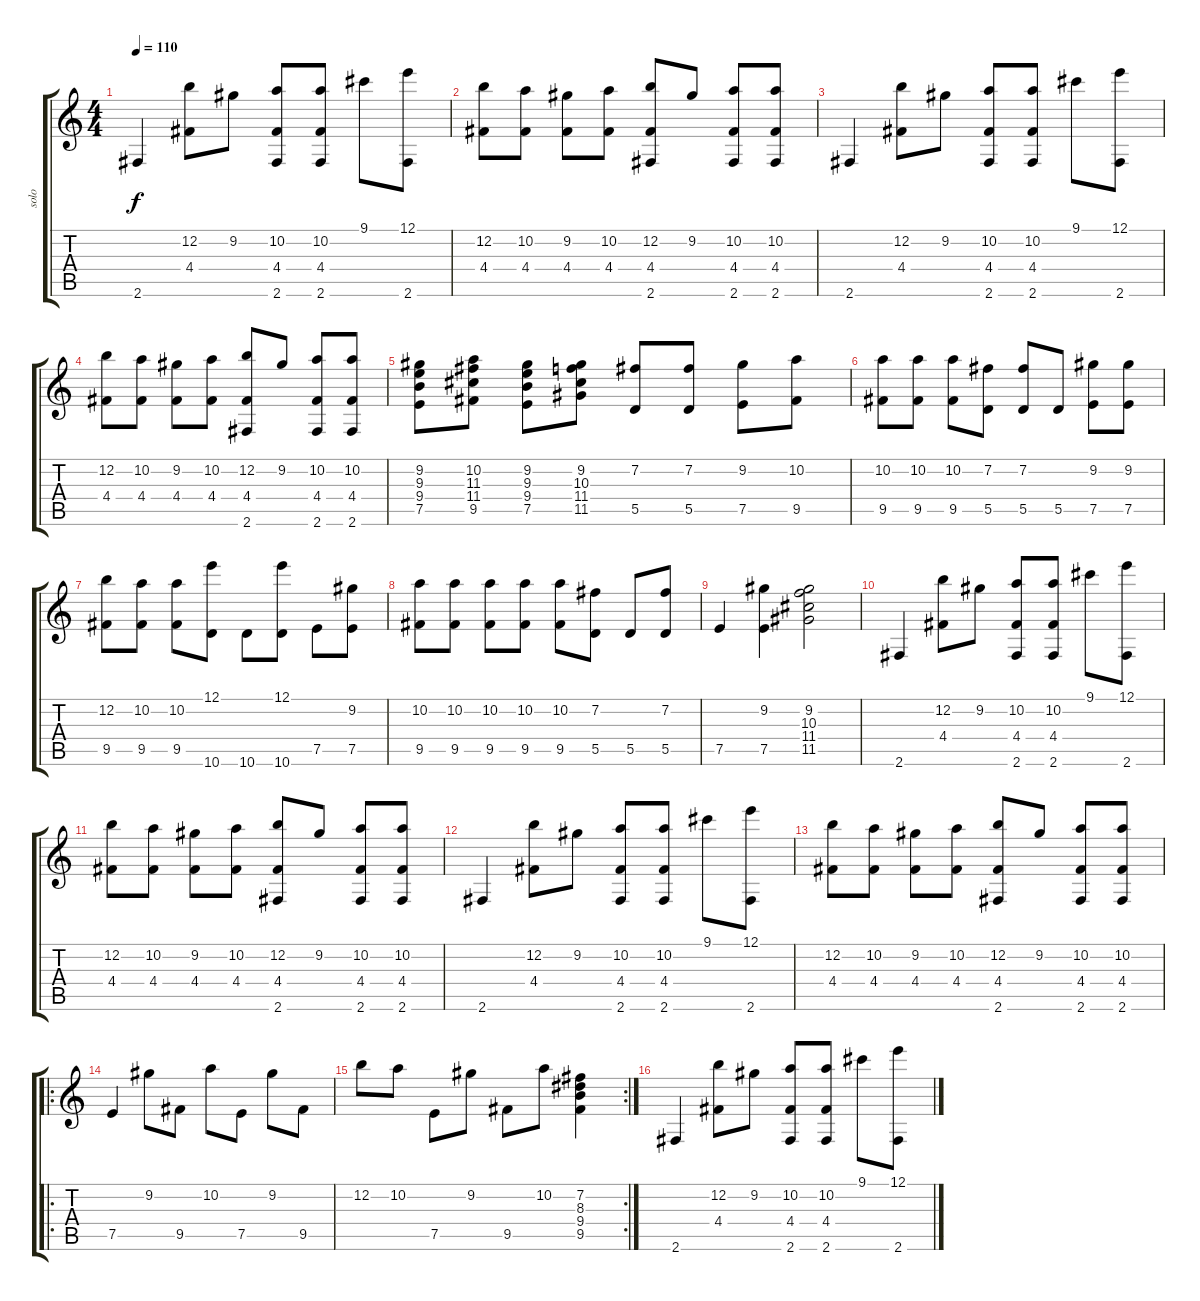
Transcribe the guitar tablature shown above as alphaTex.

\track ("solo" "solo") {instrument acousticguitarnylon}
\staff {score tabs}
\tuning (E4 B3 G3 D3 A2 E2) {hide}
\ts (4 4)
\tempo 110
\clef g2
\ks c
2.6.4{dy f instrument acousticguitarnylon} (12.2 4.4).8 9.2.8 (10.2 4.4 2.6).8 (10.2 4.4 2.6).8 9.1.8 (12.1 2.6).8 |
(12.2 4.4).8 (10.2 4.4).8 (9.2 4.4).8 (10.2 4.4).8 (12.2 4.4 2.6).8 9.2.8 (10.2 4.4 2.6).8 (10.2 4.4 2.6).8 |
2.6.4 (12.2 4.4).8 9.2.8 (10.2 4.4 2.6).8 (10.2 4.4 2.6).8 9.1.8 (12.1 2.6).8 |
(12.2 4.4).8 (10.2 4.4).8 (9.2 4.4).8 (10.2 4.4).8 (12.2 4.4 2.6).8 9.2.8 (10.2 4.4 2.6).8 (10.2 4.4 2.6).8 |
(9.2 9.3 9.4 7.5).8 (10.2 11.3 11.4 9.5).8 (9.2 9.3 9.4 7.5).8 (9.2 10.3 11.4 11.5).8 (7.2 5.5).8 (7.2 5.5).8 (9.2 7.5).8 (10.2 9.5).8 |
(10.2 9.5).8 (10.2 9.5).8 (10.2 9.5).8 (7.2 5.5).8 (7.2 5.5).8 5.5.8 (9.2 7.5).8 (9.2 7.5).8 |
(12.2 9.5).8 (10.2 9.5).8 (10.2 9.5).8 (12.1 10.6).8 10.6.8 (12.1 10.6).8 7.5.8 (9.2 7.5).8 |
(10.2 9.5).8 (10.2 9.5).8 (10.2 9.5).8 (10.2 9.5).8 (10.2 9.5).8 (7.2 5.5).8 5.5.8 (7.2 5.5).8 |
7.5.4 (9.2 7.5).4 (9.2 10.3 11.4 11.5).2 |
2.6.4 (12.2 4.4).8 9.2.8 (10.2 4.4 2.6).8 (10.2 4.4 2.6).8 9.1.8 (12.1 2.6).8 |
(12.2 4.4).8 (10.2 4.4).8 (9.2 4.4).8 (10.2 4.4).8 (12.2 4.4 2.6).8 9.2.8 (10.2 4.4 2.6).8 (10.2 4.4 2.6).8 |
2.6.4 (12.2 4.4).8 9.2.8 (10.2 4.4 2.6).8 (10.2 4.4 2.6).8 9.1.8 (12.1 2.6).8 |
(12.2 4.4).8 (10.2 4.4).8 (9.2 4.4).8 (10.2 4.4).8 (12.2 4.4 2.6).8 9.2.8 (10.2 4.4 2.6).8 (10.2 4.4 2.6).8 |
\ro
7.5.4 9.2.8 9.5.8 10.2.8 7.5.8 9.2.8 9.5.8 |
\rc 2
12.2.8 10.2.8 7.5.8 9.2.8 9.5.8 10.2.8 (7.2 8.3 9.4 9.5).4 |
2.6.4 (12.2 4.4).8 9.2.8 (10.2 4.4 2.6).8 (10.2 4.4 2.6).8 9.1.8 (12.1 2.6).8
